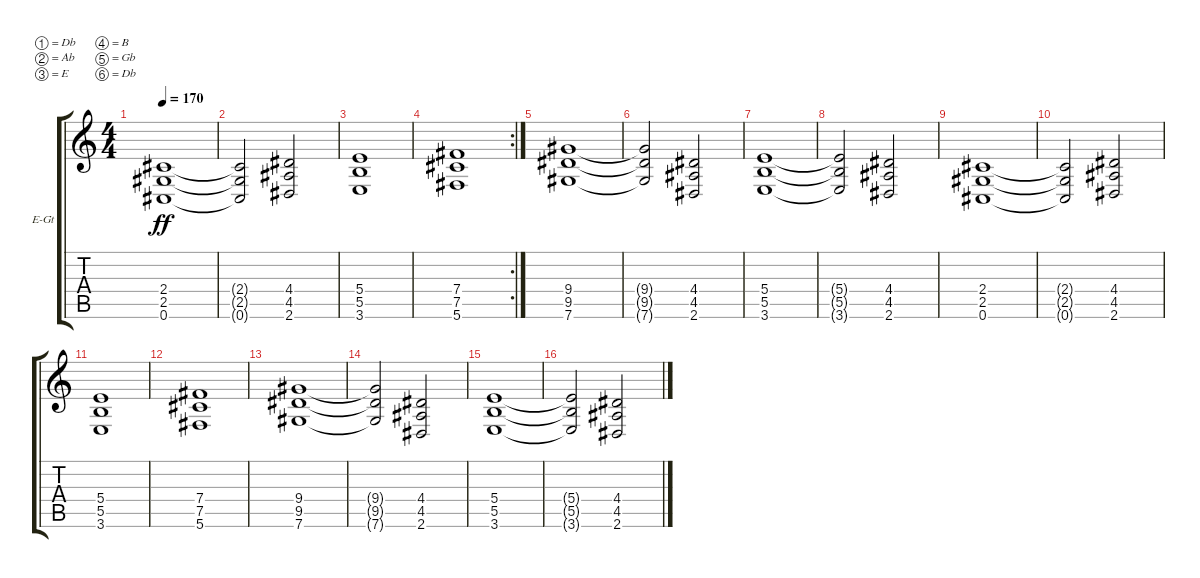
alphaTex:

\defaultSystemsLayout 4
\bracketExtendMode groupsimilarinstruments
\firstSystemTrackNameOrientation horizontal
\otherSystemsTrackNameOrientation horizontal
\track ("Seth" "E-Gt") {instrument distortionguitar}
\staff {score tabs}
\tuning (Db4 Ab3 E3 B2 Gb2 Db2)
\ts (4 4)
\tempo 170
\clef g2
\ks c
(0.6 2.5 2.4).1{dy ff} |
(0.6{t} 2.5{t} 2.4{t}).2 (2.6 4.5 4.4).2 |
(3.6 5.5 5.4).1 |
\rc 2
(5.6 7.5 7.4).1 |
(7.6 9.5 9.4).1 |
(7.6{t} 9.5{t} 9.4{t}).2 (2.6 4.5 4.4).2 |
(3.6 5.5 5.4).1 |
(3.6{t} 5.5{t} 5.4{t}).2 (2.6 4.5 4.4).2 |
(0.6 2.5 2.4).1 |
(0.6{t} 2.5{t} 2.4{t}).2 (2.6 4.5 4.4).2 |
(3.6 5.5 5.4).1 |
(5.6 7.5 7.4).1 |
(7.6 9.5 9.4).1 |
(7.6{t} 9.5{t} 9.4{t}).2 (2.6 4.5 4.4).2 |
(3.6 5.5 5.4).1 |
(3.6{t} 5.5{t} 5.4{t}).2 (2.6 4.5 4.4).2
